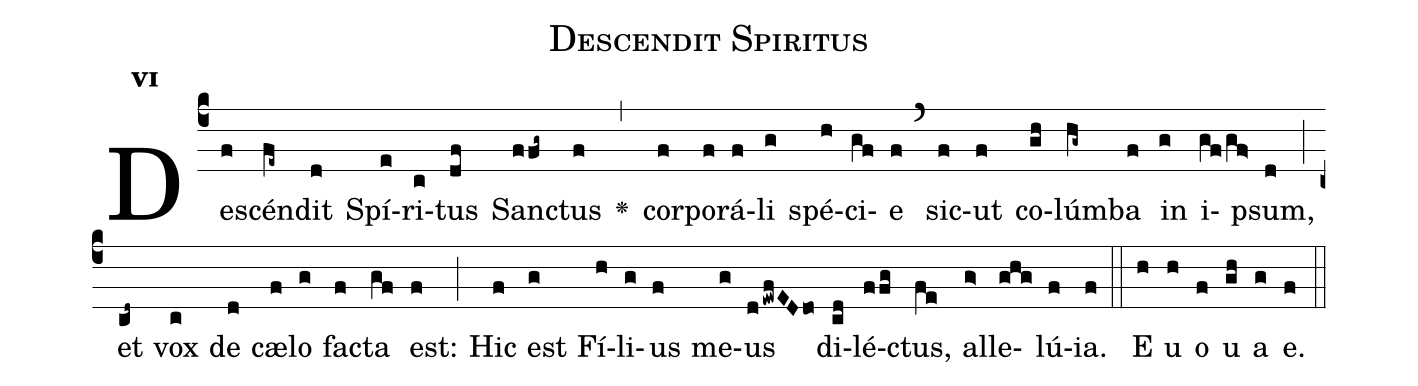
name:Descendit Spiritus;
office-part:Antiphona;
mode:6;
%%
initial-style: 1;
name: Descendit Spiritus
book: Antiphonae & Responsoria/Tomus I, p. 152;
occasion: In Baptismate Domini;
office-part: Nona Ant 1;
user-notes: ;
commentary: ;
annotation: 6f;
centering-scheme: english;
fontsize: 12;
font: OFLSortsMillGoudy;
height: 11;
width: 4.5;
%%
(c4)De(f)scén(fe~)dit(d) Spí(e)ri(c)tus(df) San(ffg~)ctus(f) <v>\greheightstar</v>(,) cor(f)po(f)rá(f)li(g) spé(h)ci(gf)e(f) (`) sic(f)ut(f) co(gh)lúm(hg~)ba(f) in(g) i(gf/gf>)psum,(d) (;) et(cd~) vox(c) de(d) cæ(f)lo(g) fa(f)cta(gf) est:(f) (;) Hic(f) est(g) Fí(h)li(g)us(f) me(g)us(dewfEDdo) di(cd)lé(ffg)ctus,(fe) al(g>)le(ghg)lú(f)ia.(f) (::)
E(h) u(h) o(f) u(gh) a(g) e.(f) (::)
